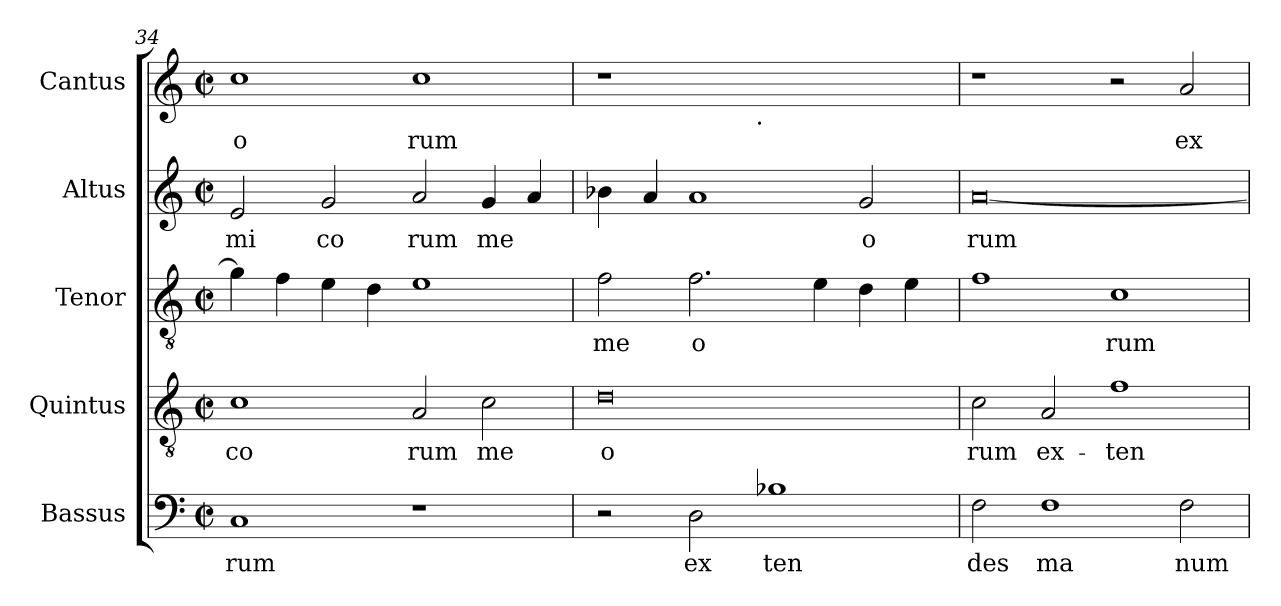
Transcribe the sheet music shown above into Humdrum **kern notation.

**kern	**text	**kern	**text	**kern	**text	**kern	**text	**kern	**text
*part5	*part5	*part4	*part4	*part3	*part3	*part2	*part2	*part1	*part1
*staff5	*staff5	*staff4	*staff4	*staff3	*staff3	*staff2	*staff2	*staff1	*staff1
*I"Bassus	*	*I"Quintus	*	*I"Tenor	*	*I"Altus	*	*I"Cantus	*
*clefF4	*	*clefGv2	*	*clefGv2	*	*clefG2	*	*clefG2	*
*k[]	*	*k[]	*	*k[]	*	*k[]	*	*k[]	*
*C:	*	*C:	*	*C:	*	*C:	*	*C:	*
*M2/2	*	*M2/2	*	*M2/2	*	*M2/2	*	*M2/2	*
*met(c|)	*	*met(c|)	*	*met(c|)	*	*met(c|)	*	*met(c|)	*
=34	=34	=34	=34	=34	=34	=34	=34	=34	=34
!	!LO:LY:b:cj	!	!LO:LY:b:cj	!	!LO:LY:b:cj	!	!LO:LY:b:cj	!	!LO:LY:b:cj
1C	rum	1c	co	4g\]	.	2e/	mi	1cc	o
!	!	!	!	!	!LO:LY:b:cj	!	!	!	!
.	.	.	.	4f\	.	.	.	.	.
!	!	!	!	!	!LO:LY:b:cj	!	!LO:LY:b:cj	!	!
.	.	.	.	4e\	.	2g/	co	.	.
!	!	!	!	!	!LO:LY:b:cj	!	!	!	!
.	.	.	.	4d\	.	.	.	.	.
!	!	!	!LO:LY:b:cj	!	!LO:LY:b:cj	!	!LO:LY:b:cj	!	!LO:LY:b:cj
1r	.	2A/	rum	1e	.	2a/	rum	1cc	rum
!	!	!	!LO:LY:b:cj	!	!	!	!LO:LY:b:cj	!	!
.	.	2c\	me	.	.	4g/	me	.	.
!	!	!	!	!	!	!	!LO:LY:b:cj	!	!
.	.	.	.	.	.	4a/	.	.	.
=35	=35	=35	=35	=35	=35	=35	=35	=35	=35
!	!	!	!LO:LY:b:cj	!	!LO:LY:b:cj	!	!LO:LY:b:cj	!	!
*	*	*	*	*	*	*	*	*^	*
2r	.	0d	o	2f\	me	4b-X\	.	1r	2ryy	.
!	!	!	!	!	!	!	!LO:LY:b:cj	!	!	!
.	.	.	.	.	.	4a/	.	.	.	.
!	!LO:LY:b:cj	!	!	!	!LO:LY:b:cj	!	!LO:LY:b:cj	!	!	!
2D\	ex	.	.	2.f\	o	1a	.	.	4...ryy	.
!	!	!	!	!	!	!	!	!	!LO:TX:b:t=.	!
.	.	.	.	.	.	.	.	.	1ryy	.
!	!LO:LY:b:cj	!	!	!	!	!	!	!	!	!
1B-	ten	.	.	.	.	.	.	1ryy	.	.
!	!	!	!	!	!LO:LY:b:cj	!	!	!	!	!
.	.	.	.	4e\	.	.	.	.	.	.
!	!	!	!	!	!LO:LY:b:cj	!	!LO:LY:b:cj	!	!	!
.	.	.	.	4d\	.	2g/	o	.	.	.
!	!	!	!	!	!LO:LY:b:cj	!	!	!	!	!
.	.	.	.	4e\	.	.	.	.	.	.
.	.	.	.	.	.	.	.	.	32ryy	.
!!LO:LB:g=z
=36	=36	=36	=36	=36	=36	=36	=36	=36	=36	=36
!	!LO:LY:b:cj	!	!LO:LY:b:cj	!	!LO:LY:b:cj	!	!LO:LY:b:cj	!	!	!
*	*	*	*	*	*	*	*	*v	*v	*
2F\	des	2c\	rum	1f	.	[<0a	rum	1r	.
!	!LO:LY:b:cj	!	!LO:LY:b:cj	!	!	!	!	!	!
1F	ma	2A/	ex-	.	.	.	.	.	.
!	!	!	!LO:LY:b:cj	!	!LO:LY:b:cj	!	!	!	!
.	.	1f	-ten-	1c	rum	.	.	2r	.
!	!LO:LY:b:cj	!	!	!	!	!	!	!	!LO:LY:b:cj
2F\	num	.	.	.	.	.	.	2a/	ex
=	=	=	=	=	=	=	=	=	=
*-	*-	*-	*-	*-	*-	*-	*-	*-	*-
